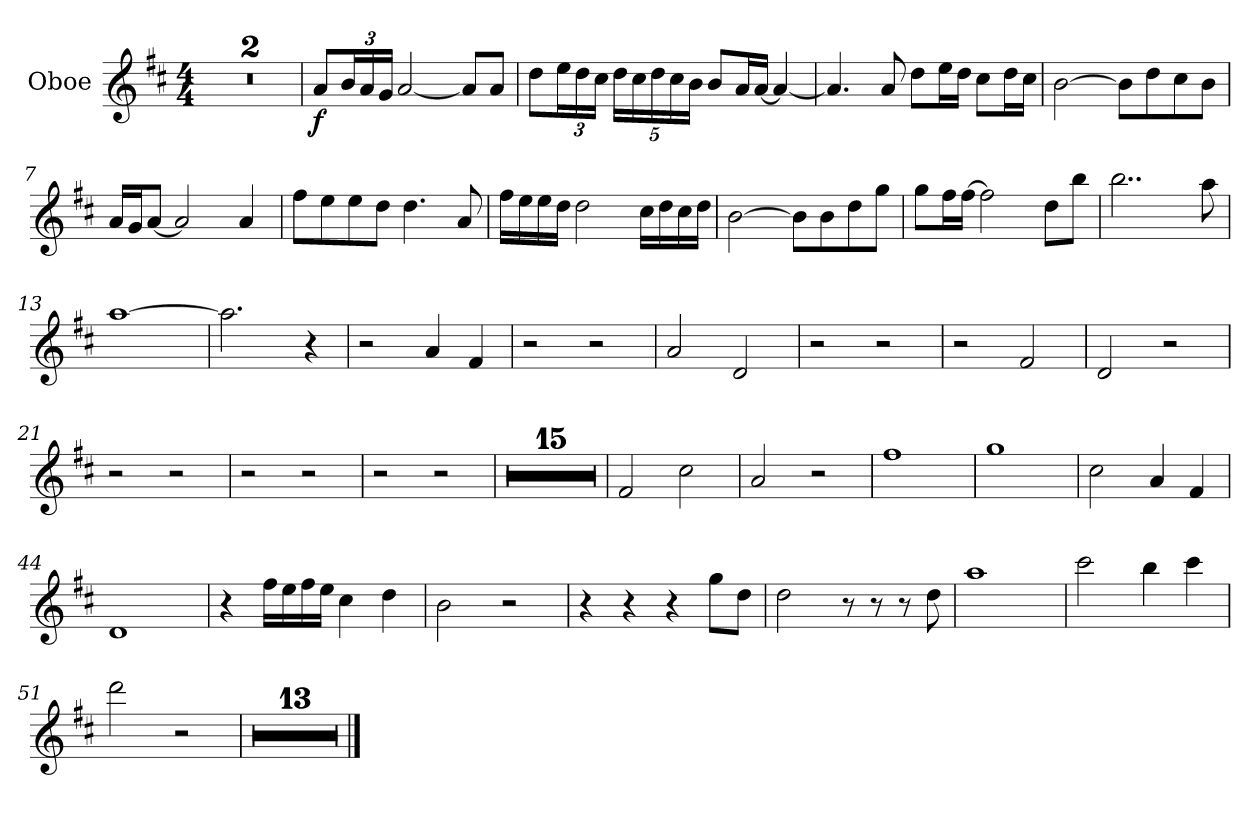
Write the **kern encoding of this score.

**kern	**dynam
*part1	*part1
*staff1	*staff1
*I"Oboe	*
*I'Ob.	*
*clefG2	*
*k[f#c#]	*
*M4/4	*
=1	=1
1r	.
=2	=2
1r	.
=3	=3
!	!LO:DY:b
8a/L	f
*Xbrackettup	*
24b/L	.
24a/	.
24g/JJ	.
[2a/	.
8a/L]	.
8a/J	.
=4	=4
8dd\L	.
24ee\L	.
24dd\	.
24cc#\JJ	.
20dd\LL	.
20cc#\	.
20dd\	.
20cc#\	.
20b\JJ	.
8b/L	.
16a/L	.
[16a/JJ	.
4a/_	.
=5	=5
4.a/]	.
8a/	.
8dd\L	.
16ee\L	.
16dd\JJ	.
8cc#\L	.
16dd\L	.
16cc#\JJ	.
=6	=6
[2b\	.
8b\L]	.
8dd\	.
8cc#\	.
8b\J	.
=7	=7
16a/LL	.
16g/J	.
[8a/J	.
2a/]	.
4a/	.
!!LO:LB:g=z
=8	=8
8ff#\L	.
8ee\	.
8ee\	.
8dd\J	.
4.dd\	.
8a/	.
=9	=9
16ff#\LL	.
16ee\	.
16ee\	.
16dd\JJ	.
2dd\	.
16cc#\LL	.
16dd\	.
16cc#\	.
16dd\JJ	.
=10	=10
[2b\	.
8b\L]	.
8b\	.
8dd\	.
8gg\J	.
=11	=11
8gg\L	.
16ff#\L	.
[16ff#\JJ	.
2ff#\]	.
8dd\L	.
8bb\J	.
=12	=12
2..bb\	.
8aa\	.
=13	=13
[1aa	.
=14	=14
2.aa\]	.
4r	.
=15	=15
2r	.
4a/	.
4f#/	.
!!LO:LB:g=z
=16	=16
2r	.
2r	.
=17	=17
2a/	.
2d/	.
=18	=18
2r	.
2r	.
=19	=19
2r	.
2f#/	.
=20	=20
2d/	.
2r	.
=21	=21
2r	.
2r	.
=22	=22
2r	.
2r	.
=23	=23
2r	.
2r	.
=24	=24
1r	.
=25	=25
1r	.
=26	=26
1r	.
=27	=27
1r	.
=28	=28
1r	.
=29	=29
1r	.
=30	=30
1r	.
=31	=31
1r	.
=32	=32
1r	.
=33	=33
1r	.
=34	=34
1r	.
=35	=35
1r	.
=36	=36
1r	.
=37	=37
1r	.
=38	=38
1r	.
=39	=39
2f#/	.
2cc#\	.
=40	=40
2a/	.
2r	.
=41	=41
1ff#	.
=42	=42
1gg	.
!!LO:LB:g=z
=43	=43
2cc#\	.
4a/	.
4f#/	.
=44	=44
1d	.
=45	=45
4r	.
16ff#\LL	.
16ee\	.
16ff#\	.
16ee\JJ	.
4cc#\	.
4dd\	.
=46	=46
2b\	.
2r	.
=47	=47
4r	.
4r	.
4r	.
8gg\L	.
8dd\J	.
=48	=48
2dd\	.
8r	.
8r	.
8r	.
8dd\	.
=49	=49
1aa	.
=50	=50
2ccc#\	.
4bb\	.
4ccc#\	.
=51	=51
2ddd\	.
2r	.
=52	=52
1r	.
=53	=53
1r	.
=54	=54
1r	.
=55	=55
1r	.
=56	=56
1r	.
=57	=57
1r	.
=58	=58
1r	.
=59	=59
1r	.
=60	=60
1r	.
=61	=61
1r	.
=62	=62
1r	.
=63	=63
1r	.
=64	=64
1r	.
==	==
*-	*-
